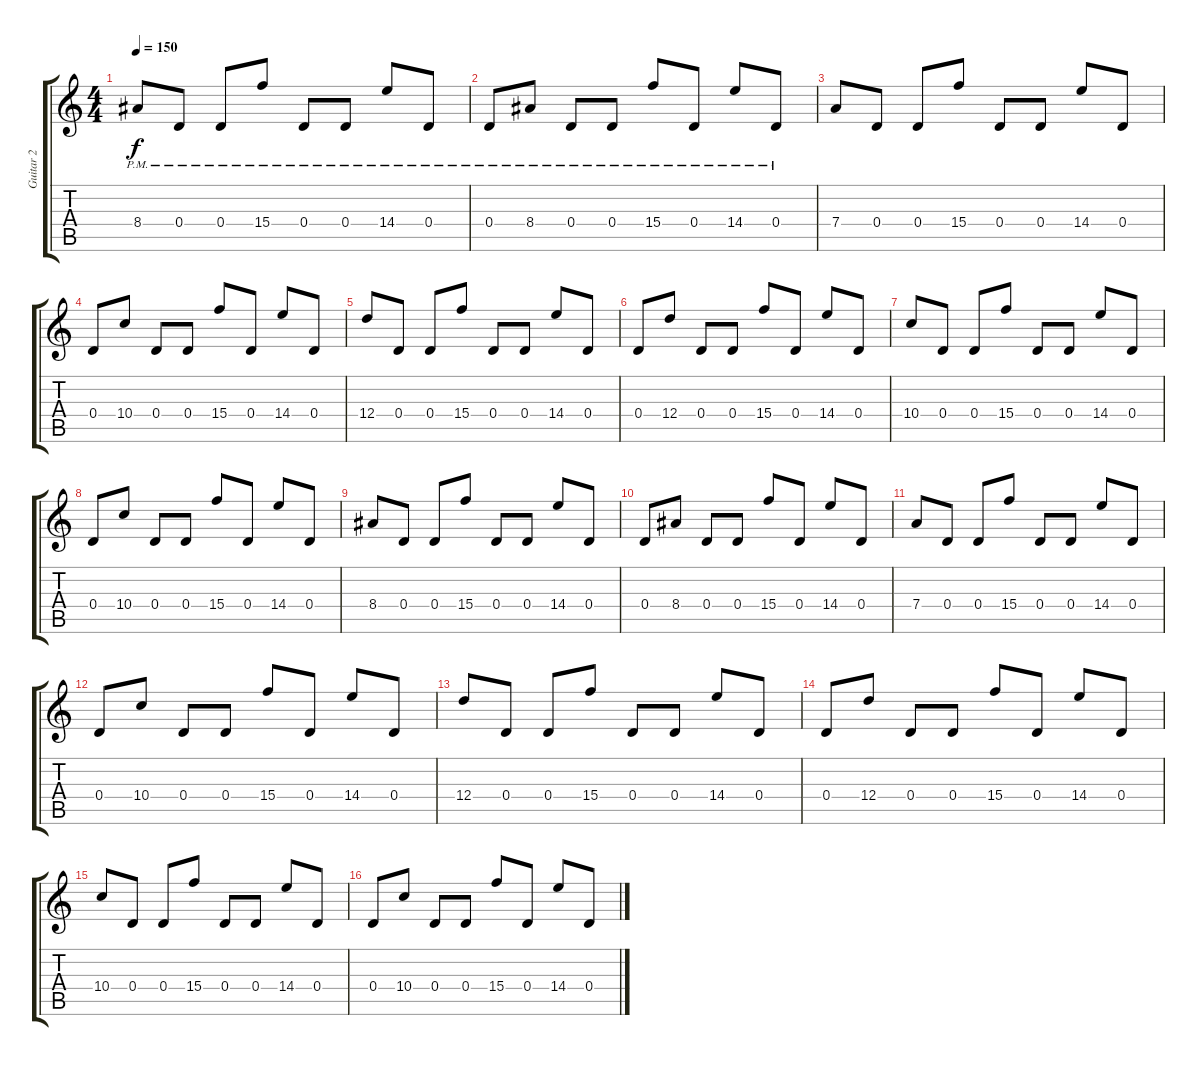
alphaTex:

\track ("Guitar 2" "Guitar 2") {instrument distortionguitar}
\staff {score tabs}
\tuning (E4 B3 G3 D3 A2 D2) {hide}
\ts (4 4)
\tempo 150
\clef g2
\ks c
8.4{pm}.8{dy f} 0.4{pm}.8 0.4{pm}.8 15.4{pm}.8 0.4{pm}.8 0.4{pm}.8 14.4{pm}.8 0.4{pm}.8 |
0.4{pm}.8 8.4{pm}.8 0.4{pm}.8 0.4{pm}.8 15.4{pm}.8 0.4{pm}.8 14.4{pm}.8 0.4{pm}.8 |
7.4.8 0.4.8 0.4.8 15.4.8 0.4.8 0.4.8 14.4.8 0.4.8 |
0.4.8 10.4.8 0.4.8 0.4.8 15.4.8 0.4.8 14.4.8 0.4.8 |
12.4.8 0.4.8 0.4.8 15.4.8 0.4.8 0.4.8 14.4.8 0.4.8 |
0.4.8 12.4.8 0.4.8 0.4.8 15.4.8 0.4.8 14.4.8 0.4.8 |
10.4.8 0.4.8 0.4.8 15.4.8 0.4.8 0.4.8 14.4.8 0.4.8 |
0.4.8 10.4.8 0.4.8 0.4.8 15.4.8 0.4.8 14.4.8 0.4.8 |
8.4.8 0.4.8 0.4.8 15.4.8 0.4.8 0.4.8 14.4.8 0.4.8 |
0.4.8 8.4.8 0.4.8 0.4.8 15.4.8 0.4.8 14.4.8 0.4.8 |
7.4.8 0.4.8 0.4.8 15.4.8 0.4.8 0.4.8 14.4.8 0.4.8 |
0.4.8 10.4.8 0.4.8 0.4.8 15.4.8 0.4.8 14.4.8 0.4.8 |
12.4.8 0.4.8 0.4.8 15.4.8 0.4.8 0.4.8 14.4.8 0.4.8 |
0.4.8 12.4.8 0.4.8 0.4.8 15.4.8 0.4.8 14.4.8 0.4.8 |
10.4.8 0.4.8 0.4.8 15.4.8 0.4.8 0.4.8 14.4.8 0.4.8 |
0.4.8 10.4.8 0.4.8 0.4.8 15.4.8 0.4.8 14.4.8 0.4.8
